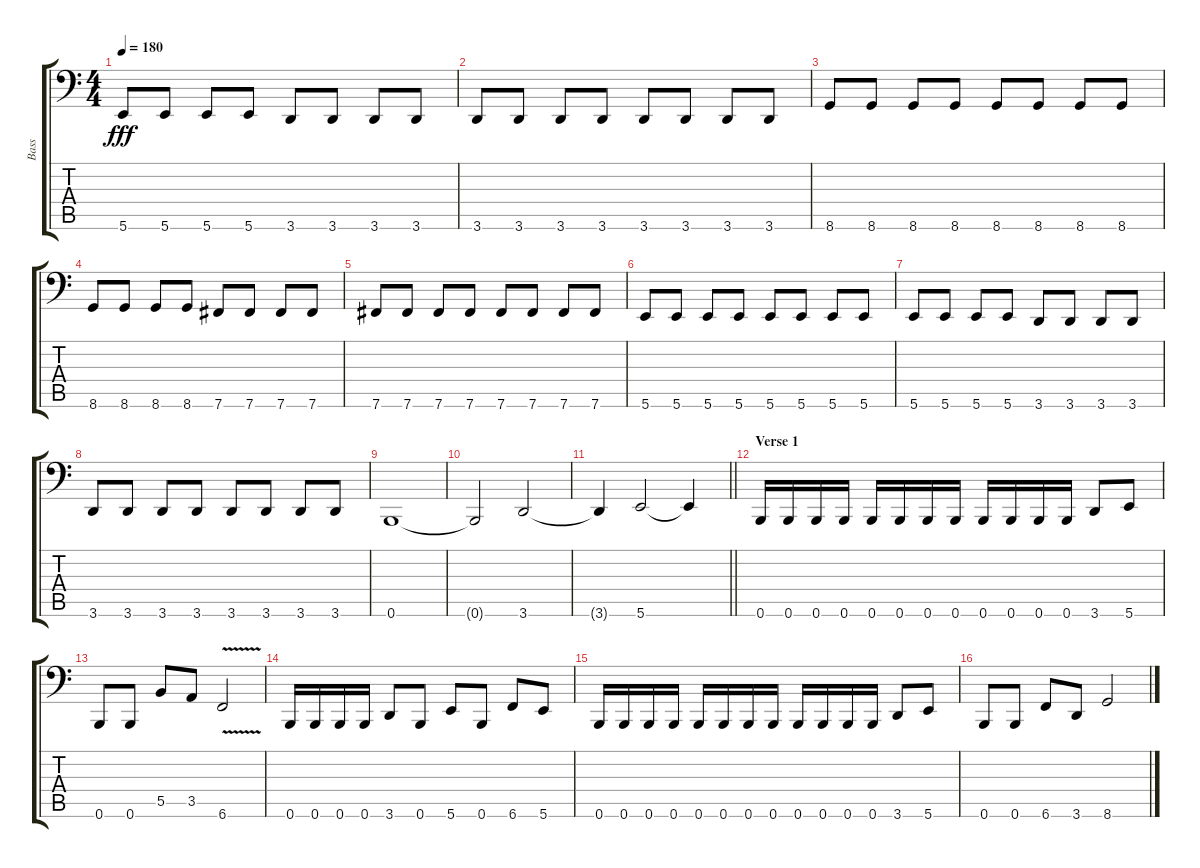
\track ("Bass " "Bass ") {instrument electricbassfinger}
\staff {score tabs}
\tuning (Db3 Ab2 E2 B1 Gb1 B0) {hide}
\ts (4 4)
\tempo 180
\clef f4
\ks c
5.6.8{dy fff} 5.6.8 5.6.8 5.6.8 3.6.8 3.6.8 3.6.8 3.6.8 |
3.6.8 3.6.8 3.6.8 3.6.8 3.6.8 3.6.8 3.6.8 3.6.8 |
8.6.8 8.6.8 8.6.8 8.6.8 8.6.8 8.6.8 8.6.8 8.6.8 |
8.6.8 8.6.8 8.6.8 8.6.8 7.6.8 7.6.8 7.6.8 7.6.8 |
7.6.8 7.6.8 7.6.8 7.6.8 7.6.8 7.6.8 7.6.8 7.6.8 |
5.6.8 5.6.8 5.6.8 5.6.8 5.6.8 5.6.8 5.6.8 5.6.8 |
5.6.8 5.6.8 5.6.8 5.6.8 3.6.8 3.6.8 3.6.8 3.6.8 |
3.6.8 3.6.8 3.6.8 3.6.8 3.6.8 3.6.8 3.6.8 3.6.8 |
0.6.1 |
0.6{t}.2 3.6.2 |
\barLineRight lightlight
3.6{t}.4 5.6.2 5.6{t}.4 |
\section ("" "Verse 1")
0.6.16 0.6.16 0.6.16 0.6.16 0.6.16 0.6.16 0.6.16 0.6.16 0.6.16 0.6.16 0.6.16 0.6.16 3.6.8 5.6.8 |
0.6.8 0.6.8 5.5.8 3.5.8 6.6{v}.2 |
0.6.16 0.6.16 0.6.16 0.6.16 3.6.8 0.6.8 5.6.8 0.6.8 6.6.8 5.6.8 |
0.6.16 0.6.16 0.6.16 0.6.16 0.6.16 0.6.16 0.6.16 0.6.16 0.6.16 0.6.16 0.6.16 0.6.16 3.6.8 5.6.8 |
0.6.8 0.6.8 6.6.8 3.6.8 8.6.2
